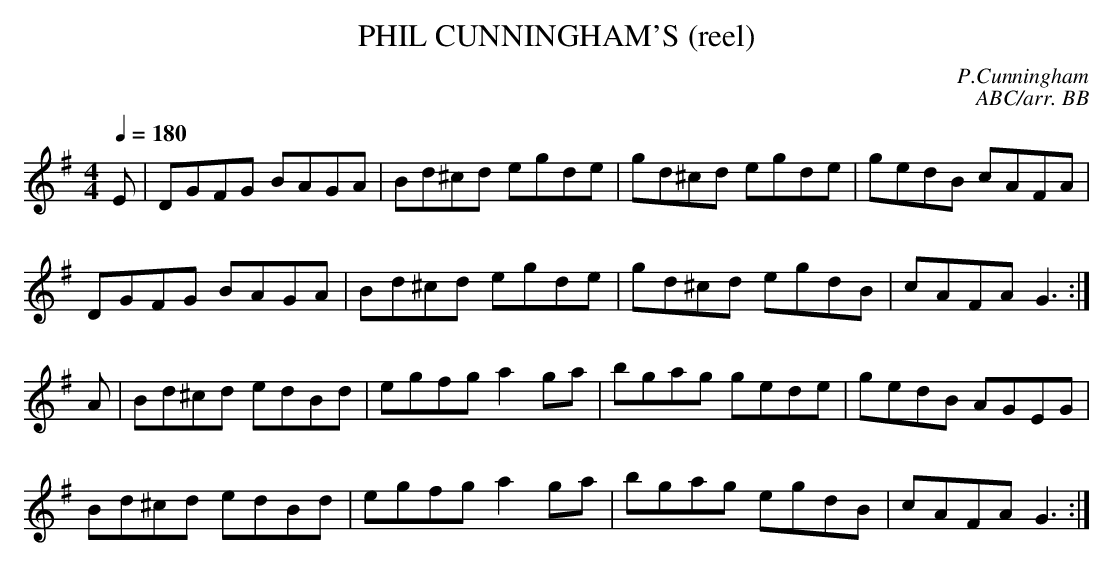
X:1
T:PHIL CUNNINGHAM'S (reel)
C:P.Cunningham
C:ABC/arr. BB
Q:1/4=180
M:4/4
L:1/8
K:G
E|DGFG BAGA|Bd^cd egde|gd^cd egde|gedB cAFA|
DGFG BAGA|Bd^cd egde|gd^cd egdB|cAFA G3 :|
A|Bd^cd edBd|egfg a2 ga|bgag gede|gedB AGEG|
Bd^cd edBd|egfg a2 ga|bgag egdB|cAFA G3 :|
